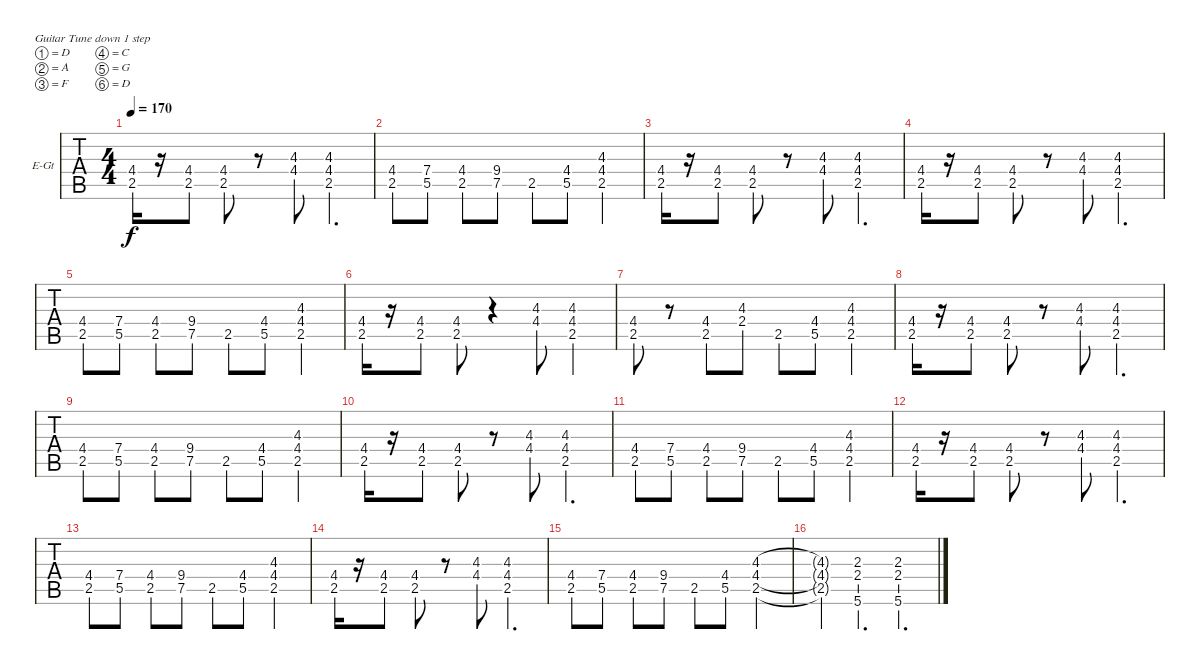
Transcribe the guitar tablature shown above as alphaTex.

\bracketExtendMode groupsimilarinstruments
\firstSystemTrackNameOrientation horizontal
\otherSystemsTrackNameOrientation horizontal
\track ("Лысый)" "E-Gt") {instrument distortionguitar}
\staff {tabs}
\tuning (D4 A3 F3 C3 G2 D2)
\ts (4 4)
\tempo 170
\clef g2
\ks c
(4.4 2.5).16{dy f} r.16 (4.4 2.5).8 (4.4 2.5).8 r.8 (4.3 4.4).8 (4.3 4.4 2.5).4{d} |
(4.4 2.5).8 (7.4 5.5).8 (4.4 2.5).8 (9.4 7.5).8 2.5.8 (4.4 5.5).8 (4.3 4.4 2.5).4 |
(4.4 2.5).16 r.16 (4.4 2.5).8 (4.4 2.5).8 r.8 (4.3 4.4).8 (4.3 4.4 2.5).4{d} |
(4.4 2.5).16 r.16 (4.4 2.5).8 (4.4 2.5).8 r.8 (4.3 4.4).8 (4.3 4.4 2.5).4{d} |
(4.4 2.5).8 (7.4 5.5).8 (4.4 2.5).8 (9.4 7.5).8 2.5.8 (4.4 5.5).8 (4.3 4.4 2.5).4 |
(4.4 2.5).16 r.16 (4.4 2.5).8 (4.4 2.5).8 r.4 (4.3 4.4).8 (4.3 4.4 2.5).4 |
(4.4 2.5).8 r.8 (4.4 2.5).8 (4.3 2.4).8 2.5.8 (4.4 5.5).8 (4.3 4.4 2.5).4 |
(4.4 2.5).16 r.16 (4.4 2.5).8 (4.4 2.5).8 r.8 (4.3 4.4).8 (4.3 4.4 2.5).4{d} |
(4.4 2.5).8 (7.4 5.5).8 (4.4 2.5).8 (9.4 7.5).8 2.5.8 (4.4 5.5).8 (4.3 4.4 2.5).4 |
(4.4 2.5).16 r.16 (4.4 2.5).8 (4.4 2.5).8 r.8 (4.3 4.4).8 (4.3 4.4 2.5).4{d} |
(4.4 2.5).8 (7.4 5.5).8 (4.4 2.5).8 (9.4 7.5).8 2.5.8 (4.4 5.5).8 (4.3 4.4 2.5).4 |
(4.4 2.5).16 r.16 (4.4 2.5).8 (4.4 2.5).8 r.8 (4.3 4.4).8 (4.3 4.4 2.5).4{d} |
(4.4 2.5).8 (7.4 5.5).8 (4.4 2.5).8 (9.4 7.5).8 2.5.8 (4.4 5.5).8 (4.3 4.4 2.5).4 |
(4.4 2.5).16 r.16 (4.4 2.5).8 (4.4 2.5).8 r.8 (4.3 4.4).8 (4.3 4.4 2.5).4{d} |
(4.4 2.5).8 (7.4 5.5).8 (4.4 2.5).8 (9.4 7.5).8 2.5.8 (4.4 5.5).8 (4.3 4.4 2.5).4 |
(4.3{t} 4.4{t} 2.5{t}).4 (2.3 2.4 5.6).4{d} (2.3 2.4 5.6).4{d}
